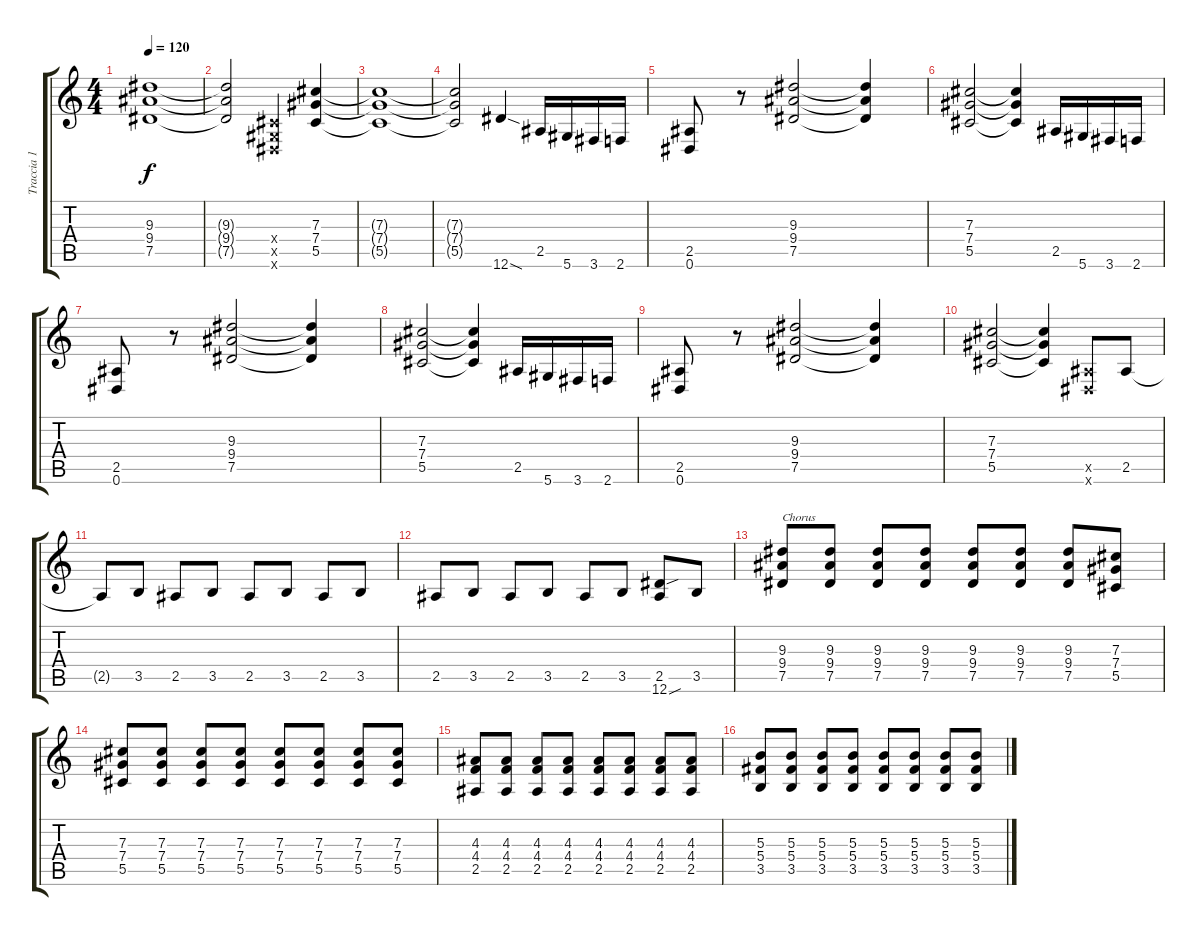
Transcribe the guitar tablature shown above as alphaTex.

\track ("Traccia 1" "Traccia 1") {instrument distortionguitar}
\staff {score tabs}
\tuning (Eb4 Bb3 Gb3 Db3 Ab2 Eb2) {hide}
\ts (4 4)
\tempo 120
\clef g2
\ks c
(9.3{t} 9.4{t} 7.5{t}).1{dy f} |
(9.3{t} 9.4{t} 7.5{t}).2 (0.4{x} 0.5{x} 0.6{x}).4 (7.3 7.4 5.5).4 |
(7.3{t} 7.4{t} 5.5{t}).1 |
(7.3{t} 7.4{t} 5.5{t}).2 12.6{sod}.4 2.5.16 5.6.16 3.6.16 2.6.16 |
(2.5 0.6).8 r.8 (9.3 9.4 7.5).2 (9.3{t} 9.4{t} 7.5{t}).4 |
(7.3 7.4 5.5).2 (7.3{t} 7.4{t} 5.5{t}).4 2.5.16 5.6.16 3.6.16 2.6.16 |
(2.5 0.6).8 r.8 (9.3 9.4 7.5).2 (9.3{t} 9.4{t} 7.5{t}).4 |
(7.3 7.4 5.5).2 (7.3{t} 7.4{t} 5.5{t}).4 2.5.16 5.6.16 3.6.16 2.6.16 |
(2.5 0.6).8 r.8 (9.3 9.4 7.5).2 (9.3{t} 9.4{t} 7.5{t}).4 |
(7.3 7.4 5.5).2 (7.3{t} 7.4{t} 5.5{t}).4 (2.5{x} 0.6{x}).8 2.5.8 |
2.5{t}.8 3.5.8 2.5.8 3.5.8 2.5.8 3.5.8 2.5.8 3.5.8 |
2.5.8 3.5.8 2.5.8 3.5.8 2.5.8 3.5.8 (2.5 12.6{sou}).8 3.5.8 |
(9.3 9.4 7.5).8{txt "Chorus"} (9.3 9.4 7.5).8 (9.3 9.4 7.5).8 (9.3 9.4 7.5).8 (9.3 9.4 7.5).8 (9.3 9.4 7.5).8 (9.3 9.4 7.5).8 (7.3 7.4 5.5).8 |
(7.3 7.4 5.5).8 (7.3 7.4 5.5).8 (7.3 7.4 5.5).8 (7.3 7.4 5.5).8 (7.3 7.4 5.5).8 (7.3 7.4 5.5).8 (7.3 7.4 5.5).8 (7.3 7.4 5.5).8 |
(4.3 4.4 2.5).8 (4.3 4.4 2.5).8 (4.3 4.4 2.5).8 (4.3 4.4 2.5).8 (4.3 4.4 2.5).8 (4.3 4.4 2.5).8 (4.3 4.4 2.5).8 (4.3 4.4 2.5).8 |
(5.3 5.4 3.5).8 (5.3 5.4 3.5).8 (5.3 5.4 3.5).8 (5.3 5.4 3.5).8 (5.3 5.4 3.5).8 (5.3 5.4 3.5).8 (5.3 5.4 3.5).8 (5.3 5.4 3.5).8
